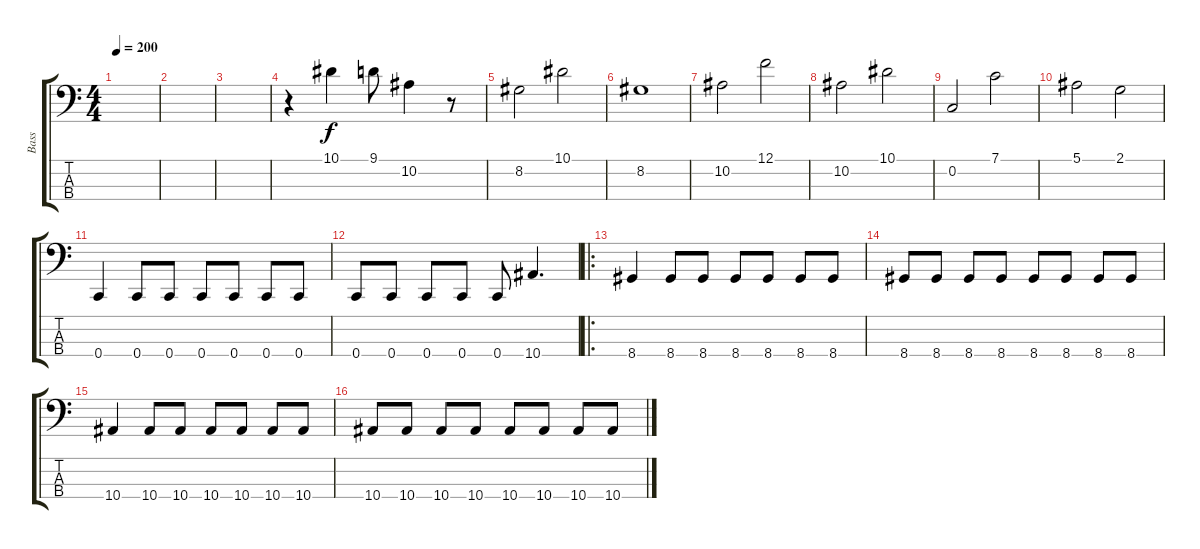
\track ("Bass" "Bass") {instrument electricbassfinger}
\staff {score tabs}
\tuning (F2 C2 G1 C1) {hide}
\ts (4 4)
\tempo 200
\clef f4
\ks c
|
|
|
r.4 10.1.4 9.1.8 10.2.4 r.8 |
8.2.2 10.1.2 |
8.2.1 |
10.2.2 12.1.2 |
10.2.2 10.1.2 |
0.2.2 7.1.2 |
5.1.2 2.1.2 |
0.4.4 0.4.8 0.4.8 0.4.8 0.4.8 0.4.8 0.4.8 |
0.4.8 0.4.8 0.4.8 0.4.8 0.4.8 10.4.4{d} |
\ro
8.4.4 8.4.8 8.4.8 8.4.8 8.4.8 8.4.8 8.4.8 |
8.4.8 8.4.8 8.4.8 8.4.8 8.4.8 8.4.8 8.4.8 8.4.8 |
10.4.4 10.4.8 10.4.8 10.4.8 10.4.8 10.4.8 10.4.8 |
10.4.8 10.4.8 10.4.8 10.4.8 10.4.8 10.4.8 10.4.8 10.4.8
